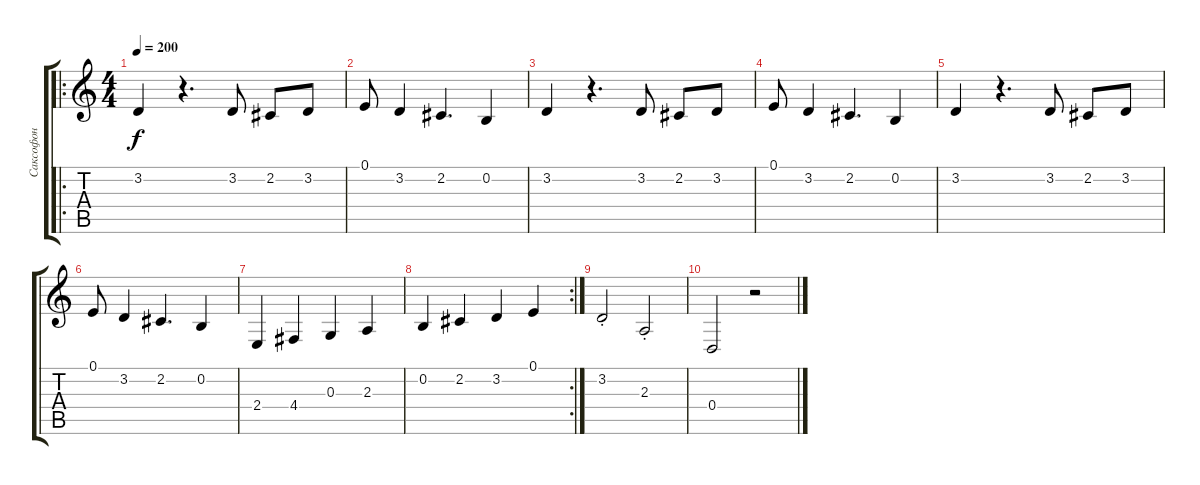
\track ("Саксофон" "Саксофон") {instrument tuba}
\staff {score tabs}
\tuning (E4 B3 G3 D3 A2 E2) {hide}
\ro
\ts (4 4)
\tempo 200
\clef g2
\ks c
3.2.4{dy f volume 15} r.4{d} 3.2.8 2.2.8 3.2.8 |
0.1.8 3.2.4 2.2.4{d} 0.2.4 |
3.2.4 r.4{d} 3.2.8 2.2.8 3.2.8 |
0.1.8 3.2.4 2.2.4{d} 0.2.4 |
3.2.4 r.4{d} 3.2.8 2.2.8 3.2.8 |
0.1.8 3.2.4 2.2.4{d} 0.2.4 |
2.4.4 4.4.4 0.3.4 2.3.4 |
\rc 2
0.2.4 2.2.4 3.2.4 0.1.4 |
3.2{st}.2 2.3{st}.2 |
0.4.2 r.2
